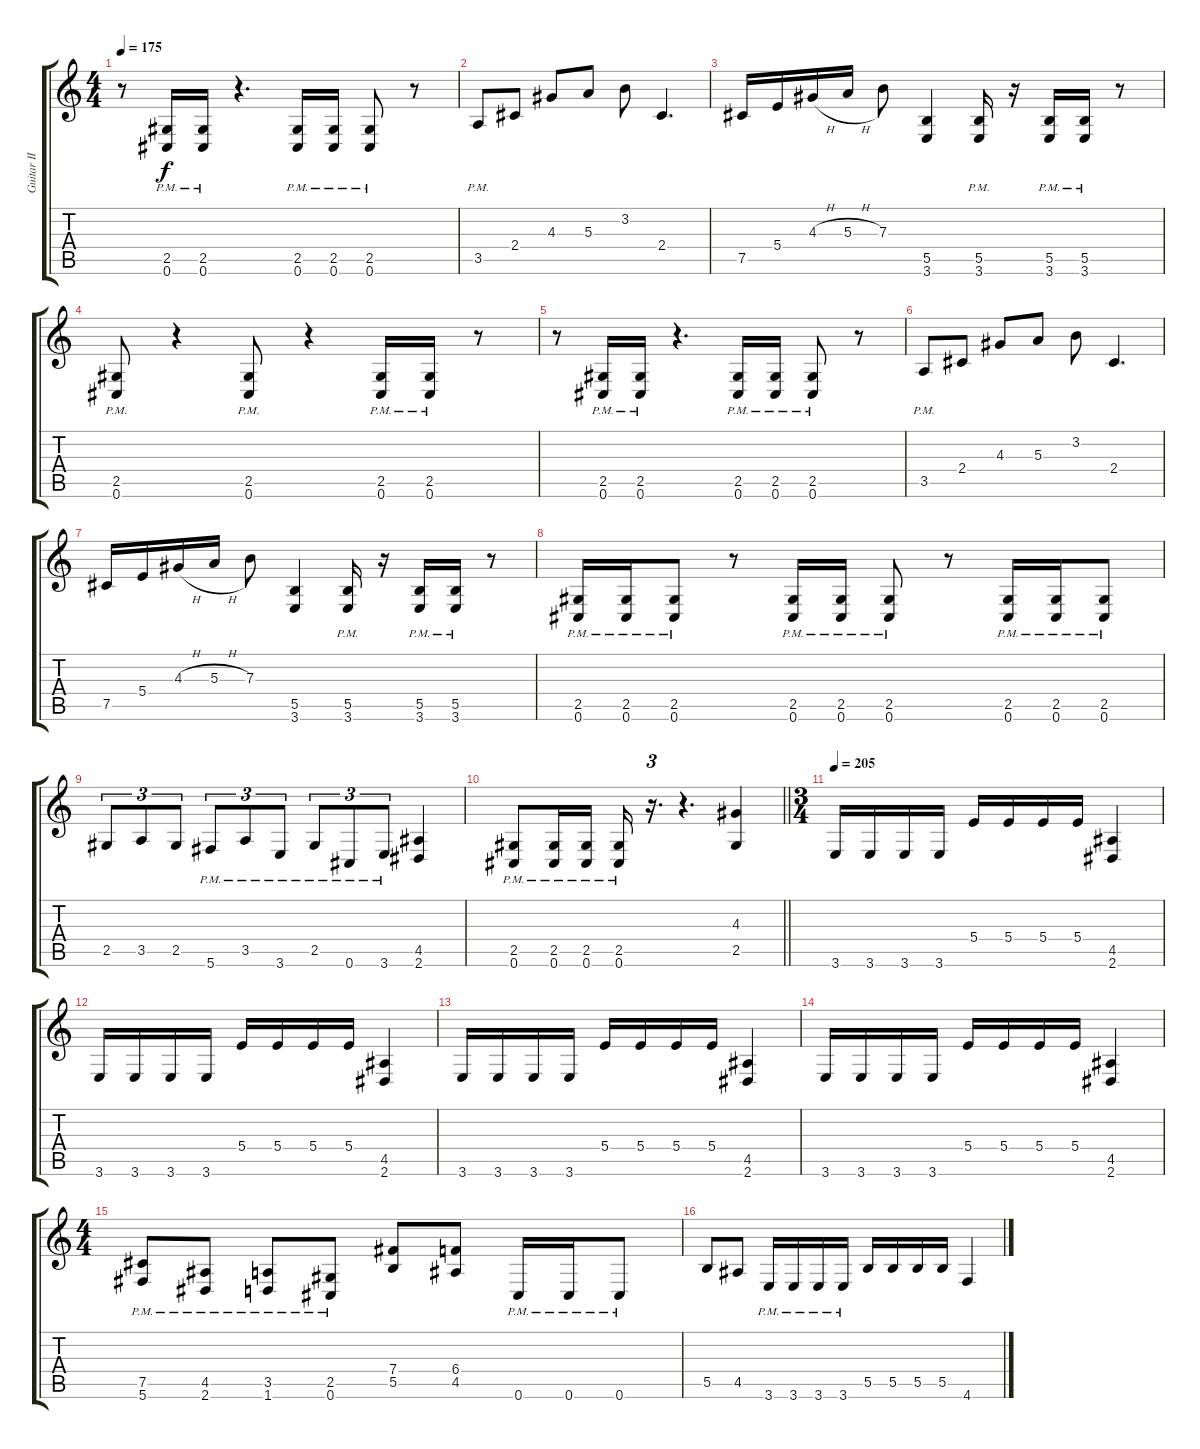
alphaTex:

\track ("Guitar II" "Guitar II") {instrument distortionguitar}
\staff {score tabs}
\tuning (Db4 Ab3 E3 B2 Gb2 Db2) {hide}
\ts (4 4)
\tempo 175
\clef g2
\ks c
r.8{dy f} (2.5{pm} 0.6{pm}).16 (2.5{pm} 0.6{pm}).16 r.4{d} (2.5{pm} 0.6{pm}).16 (2.5{pm} 0.6{pm}).16 (2.5{pm} 0.6{pm}).8 r.8 |
3.5{pm}.8 2.4.8 4.3.8 5.3.8 3.2.8 2.4.4{d} |
7.5.16 5.4.16 4.3{h}.16 5.3{h}.16 7.3.8 (5.5 3.6).4 (5.5{pm} 3.6{pm}).16 r.16 (5.5{pm} 3.6{pm}).16 (5.5{pm} 3.6{pm}).16 r.8 |
(2.5{pm} 0.6{pm}).8 r.4 (2.5{pm} 0.6{pm}).8 r.4 (2.5{pm} 0.6{pm}).16 (2.5{pm} 0.6{pm}).16 r.8 |
r.8 (2.5{pm} 0.6{pm}).16 (2.5{pm} 0.6{pm}).16 r.4{d} (2.5{pm} 0.6{pm}).16 (2.5{pm} 0.6{pm}).16 (2.5{pm} 0.6{pm}).8 r.8 |
3.5{pm}.8 2.4.8 4.3.8 5.3.8 3.2.8 2.4.4{d} |
7.5.16 5.4.16 4.3{h}.16 5.3{h}.16 7.3.8 (5.5 3.6).4 (5.5{pm} 3.6{pm}).16 r.16 (5.5{pm} 3.6{pm}).16 (5.5{pm} 3.6{pm}).16 r.8 |
(2.5{pm} 0.6{pm}).16 (2.5{pm} 0.6{pm}).16 (2.5{pm} 0.6{pm}).8 r.8 (2.5{pm} 0.6{pm}).16 (2.5{pm} 0.6{pm}).16 (2.5{pm} 0.6{pm}).8 r.8 (2.5{pm} 0.6{pm}).16 (2.5{pm} 0.6{pm}).16 (2.5{pm} 0.6{pm}).8 |
2.5.8{tu (3 2)} 3.5.8{tu (3 2)} 2.5.8{tu (3 2)} 5.6{pm}.8{tu (3 2)} 3.5{pm}.8{tu (3 2)} 3.6{pm}.8{tu (3 2)} 2.5{pm}.8{tu (3 2)} 0.6{pm}.8{tu (3 2)} 3.6{pm}.8{tu (3 2)} (4.5 2.6).4 |
\barLineRight lightlight
(2.5{pm} 0.6{pm}).8{volume 15} (2.5{pm} 0.6{pm}).16 (2.5{pm} 0.6{pm}).16 (2.5{pm} 0.6{pm}).16 r.16{d tu (3 2)} r.4{d} (4.3 2.5).4 |
\ts (3 4)
\tempo 205
3.6.16 3.6.16 3.6.16 3.6.16 5.4.16 5.4.16 5.4.16 5.4.16 (4.5 2.6).4 |
3.6.16 3.6.16 3.6.16 3.6.16 5.4.16 5.4.16 5.4.16 5.4.16 (4.5 2.6).4 |
3.6.16 3.6.16 3.6.16 3.6.16 5.4.16 5.4.16 5.4.16 5.4.16 (4.5 2.6).4 |
3.6.16 3.6.16 3.6.16 3.6.16 5.4.16 5.4.16 5.4.16 5.4.16 (4.5 2.6).4 |
\ts (4 4)
(7.5{pm} 5.6{pm}).8 (4.5{pm} 2.6{pm}).8 (3.5{pm} 1.6{pm}).8 (2.5{pm} 0.6{pm}).8 (7.4 5.5).8 (6.4 4.5).8 0.6{pm}.16 0.6{pm}.16 0.6{pm}.8 |
5.5.8 4.5.8 3.6{pm}.16 3.6{pm}.16 3.6{pm}.16 3.6{pm}.16 5.5.16 5.5.16 5.5.16 5.5.16 4.6.4
